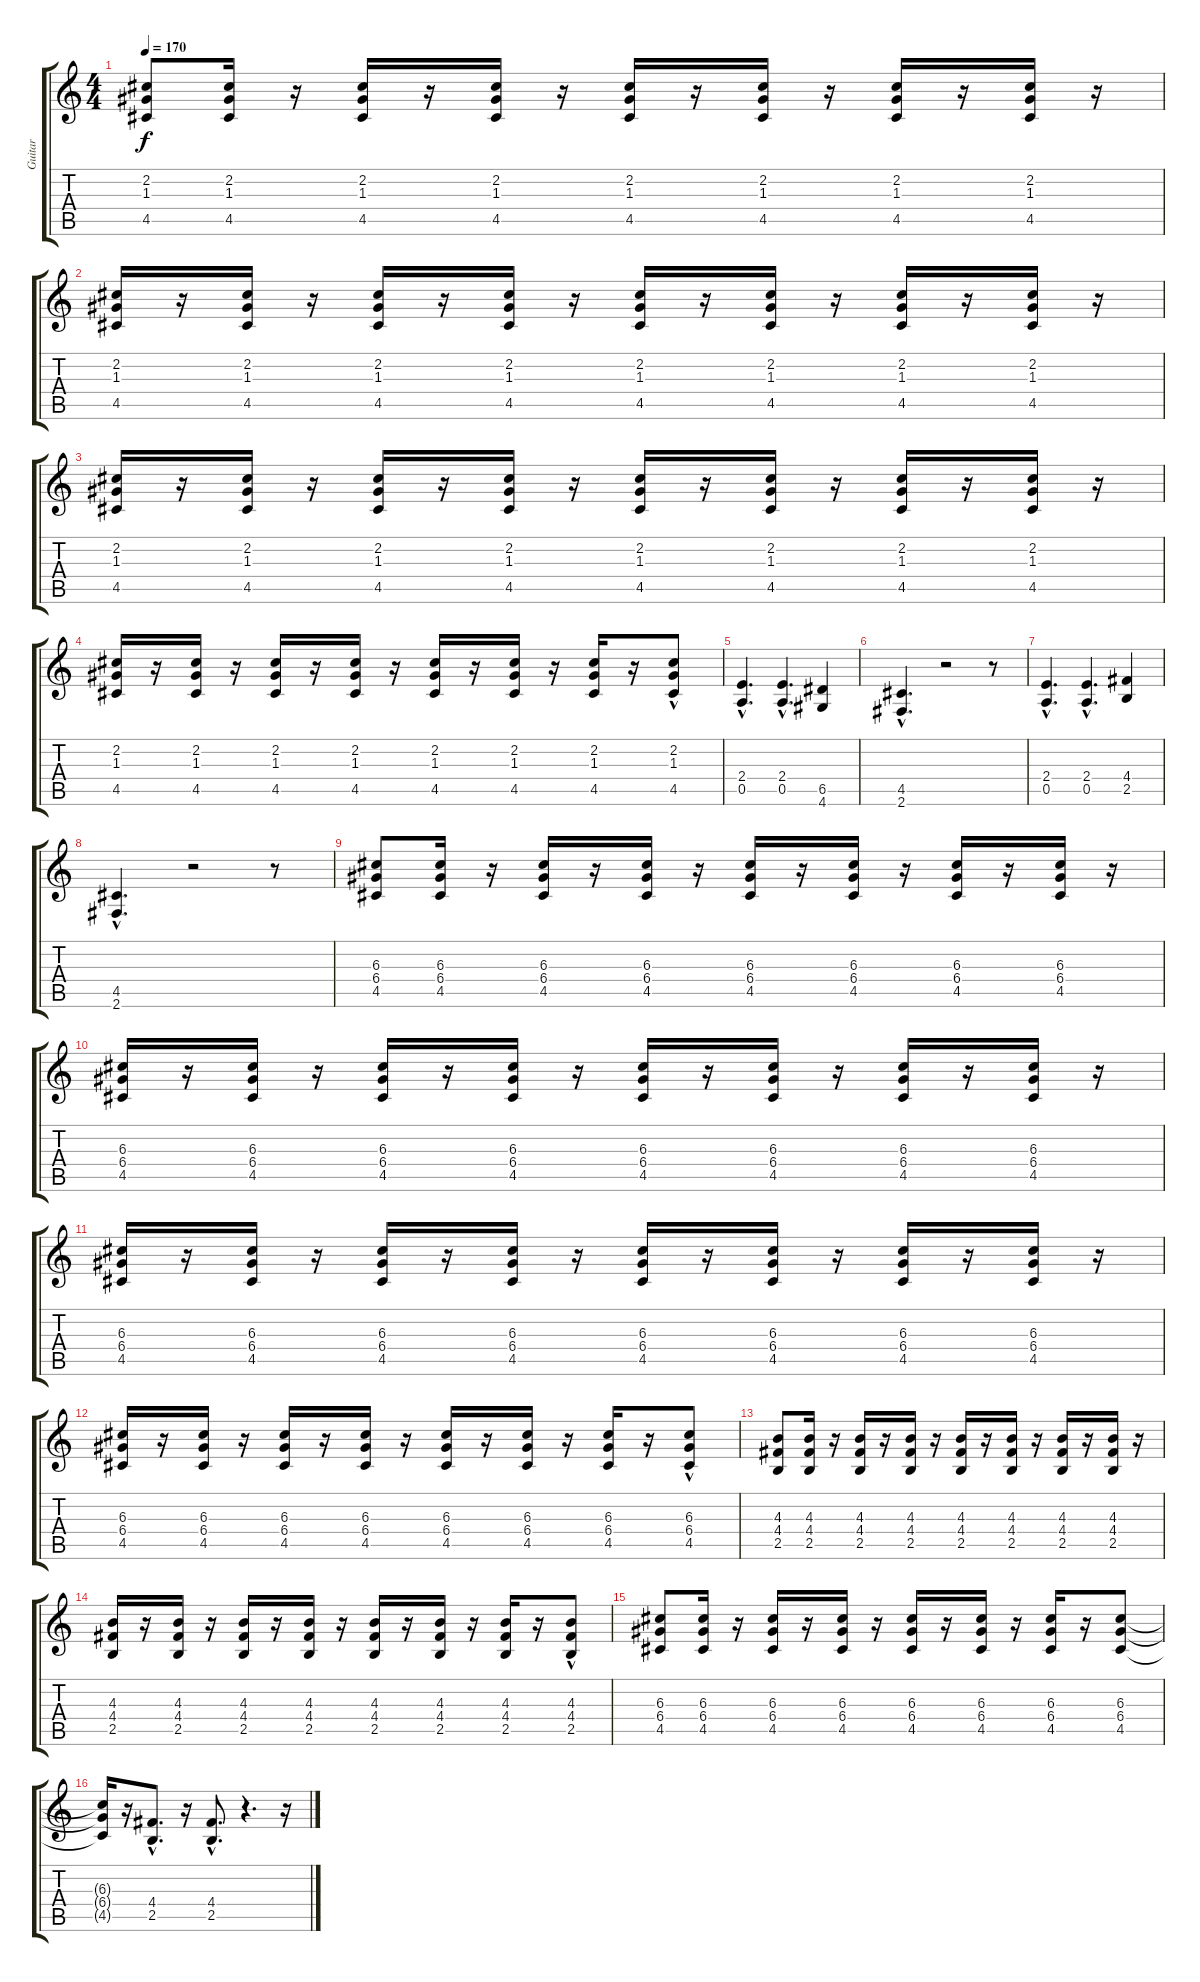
\track ("Guitar" "Guitar") {instrument distortionguitar}
\staff {score tabs}
\tuning (E4 B3 G3 D3 A2 E2) {hide}
\ts (4 4)
\tempo 170
\clef g2
\ks c
(2.2 1.3 4.5).8{dy f} (2.2 1.3 4.5).16 r.16 (2.2 1.3 4.5).16 r.16 (2.2 1.3 4.5).16 r.16 (2.2 1.3 4.5).16 r.16 (2.2 1.3 4.5).16 r.16 (2.2 1.3 4.5).16 r.16 (2.2 1.3 4.5).16 r.16 |
(2.2 1.3 4.5).16 r.16 (2.2 1.3 4.5).16 r.16 (2.2 1.3 4.5).16 r.16 (2.2 1.3 4.5).16 r.16 (2.2 1.3 4.5).16 r.16 (2.2 1.3 4.5).16 r.16 (2.2 1.3 4.5).16 r.16 (2.2 1.3 4.5).16 r.16 |
(2.2 1.3 4.5).16 r.16 (2.2 1.3 4.5).16 r.16 (2.2 1.3 4.5).16 r.16 (2.2 1.3 4.5).16 r.16 (2.2 1.3 4.5).16 r.16 (2.2 1.3 4.5).16 r.16 (2.2 1.3 4.5).16 r.16 (2.2 1.3 4.5).16 r.16 |
(2.2 1.3 4.5).16 r.16 (2.2 1.3 4.5).16 r.16 (2.2 1.3 4.5).16 r.16 (2.2 1.3 4.5).16 r.16 (2.2 1.3 4.5).16 r.16 (2.2 1.3 4.5).16 r.16 (2.2 1.3 4.5).16 r.16 (2.2{hac} 1.3{hac} 4.5{hac}).8 |
(2.4{hac} 0.5{hac}).4{d} (2.4{hac} 0.5{hac}).4{d} (6.5 4.6).4 |
(4.5{hac} 2.6{hac}).4{d} r.2 r.8 |
(2.4{hac} 0.5{hac}).4{d} (2.4{hac} 0.5{hac}).4{d} (4.4 2.5).4 |
(4.5{hac} 2.6{hac}).4{d} r.2 r.8 |
(6.3 6.4 4.5).8 (6.3 6.4 4.5).16 r.16 (6.3 6.4 4.5).16 r.16 (6.3 6.4 4.5).16 r.16 (6.3 6.4 4.5).16 r.16 (6.3 6.4 4.5).16 r.16 (6.3 6.4 4.5).16 r.16 (6.3 6.4 4.5).16 r.16 |
(6.3 6.4 4.5).16 r.16 (6.3 6.4 4.5).16 r.16 (6.3 6.4 4.5).16 r.16 (6.3 6.4 4.5).16 r.16 (6.3 6.4 4.5).16 r.16 (6.3 6.4 4.5).16 r.16 (6.3 6.4 4.5).16 r.16 (6.3 6.4 4.5).16 r.16 |
(6.3 6.4 4.5).16 r.16 (6.3 6.4 4.5).16 r.16 (6.3 6.4 4.5).16 r.16 (6.3 6.4 4.5).16 r.16 (6.3 6.4 4.5).16 r.16 (6.3 6.4 4.5).16 r.16 (6.3 6.4 4.5).16 r.16 (6.3 6.4 4.5).16 r.16 |
(6.3 6.4 4.5).16 r.16 (6.3 6.4 4.5).16 r.16 (6.3 6.4 4.5).16 r.16 (6.3 6.4 4.5).16 r.16 (6.3 6.4 4.5).16 r.16 (6.3 6.4 4.5).16 r.16 (6.3 6.4 4.5).16 r.16 (6.3{hac} 6.4{hac} 4.5{hac}).8 |
(4.3 4.4 2.5).8 (4.3 4.4 2.5).16 r.16 (4.3 4.4 2.5).16 r.16 (4.3 4.4 2.5).16 r.16 (4.3 4.4 2.5).16 r.16 (4.3 4.4 2.5).16 r.16 (4.3 4.4 2.5).16 r.16 (4.3 4.4 2.5).16 r.16 |
(4.3 4.4 2.5).16 r.16 (4.3 4.4 2.5).16 r.16 (4.3 4.4 2.5).16 r.16 (4.3 4.4 2.5).16 r.16 (4.3 4.4 2.5).16 r.16 (4.3 4.4 2.5).16 r.16 (4.3 4.4 2.5).16 r.16 (4.3{hac} 4.4{hac} 2.5{hac}).8 |
(6.3 6.4 4.5).8 (6.3 6.4 4.5).16 r.16 (6.3 6.4 4.5).16 r.16 (6.3 6.4 4.5).16 r.16 (6.3 6.4 4.5).16 r.16 (6.3 6.4 4.5).16 r.16 (6.3 6.4 4.5).16 r.16 (6.3 6.4 4.5).8 |
(6.3{t} 6.4{t} 4.5{t}).16 r.16 (4.4{hac} 2.5{hac}).8{d} r.16 (4.4{hac} 2.5{hac}).8{d} r.4{d} r.16
